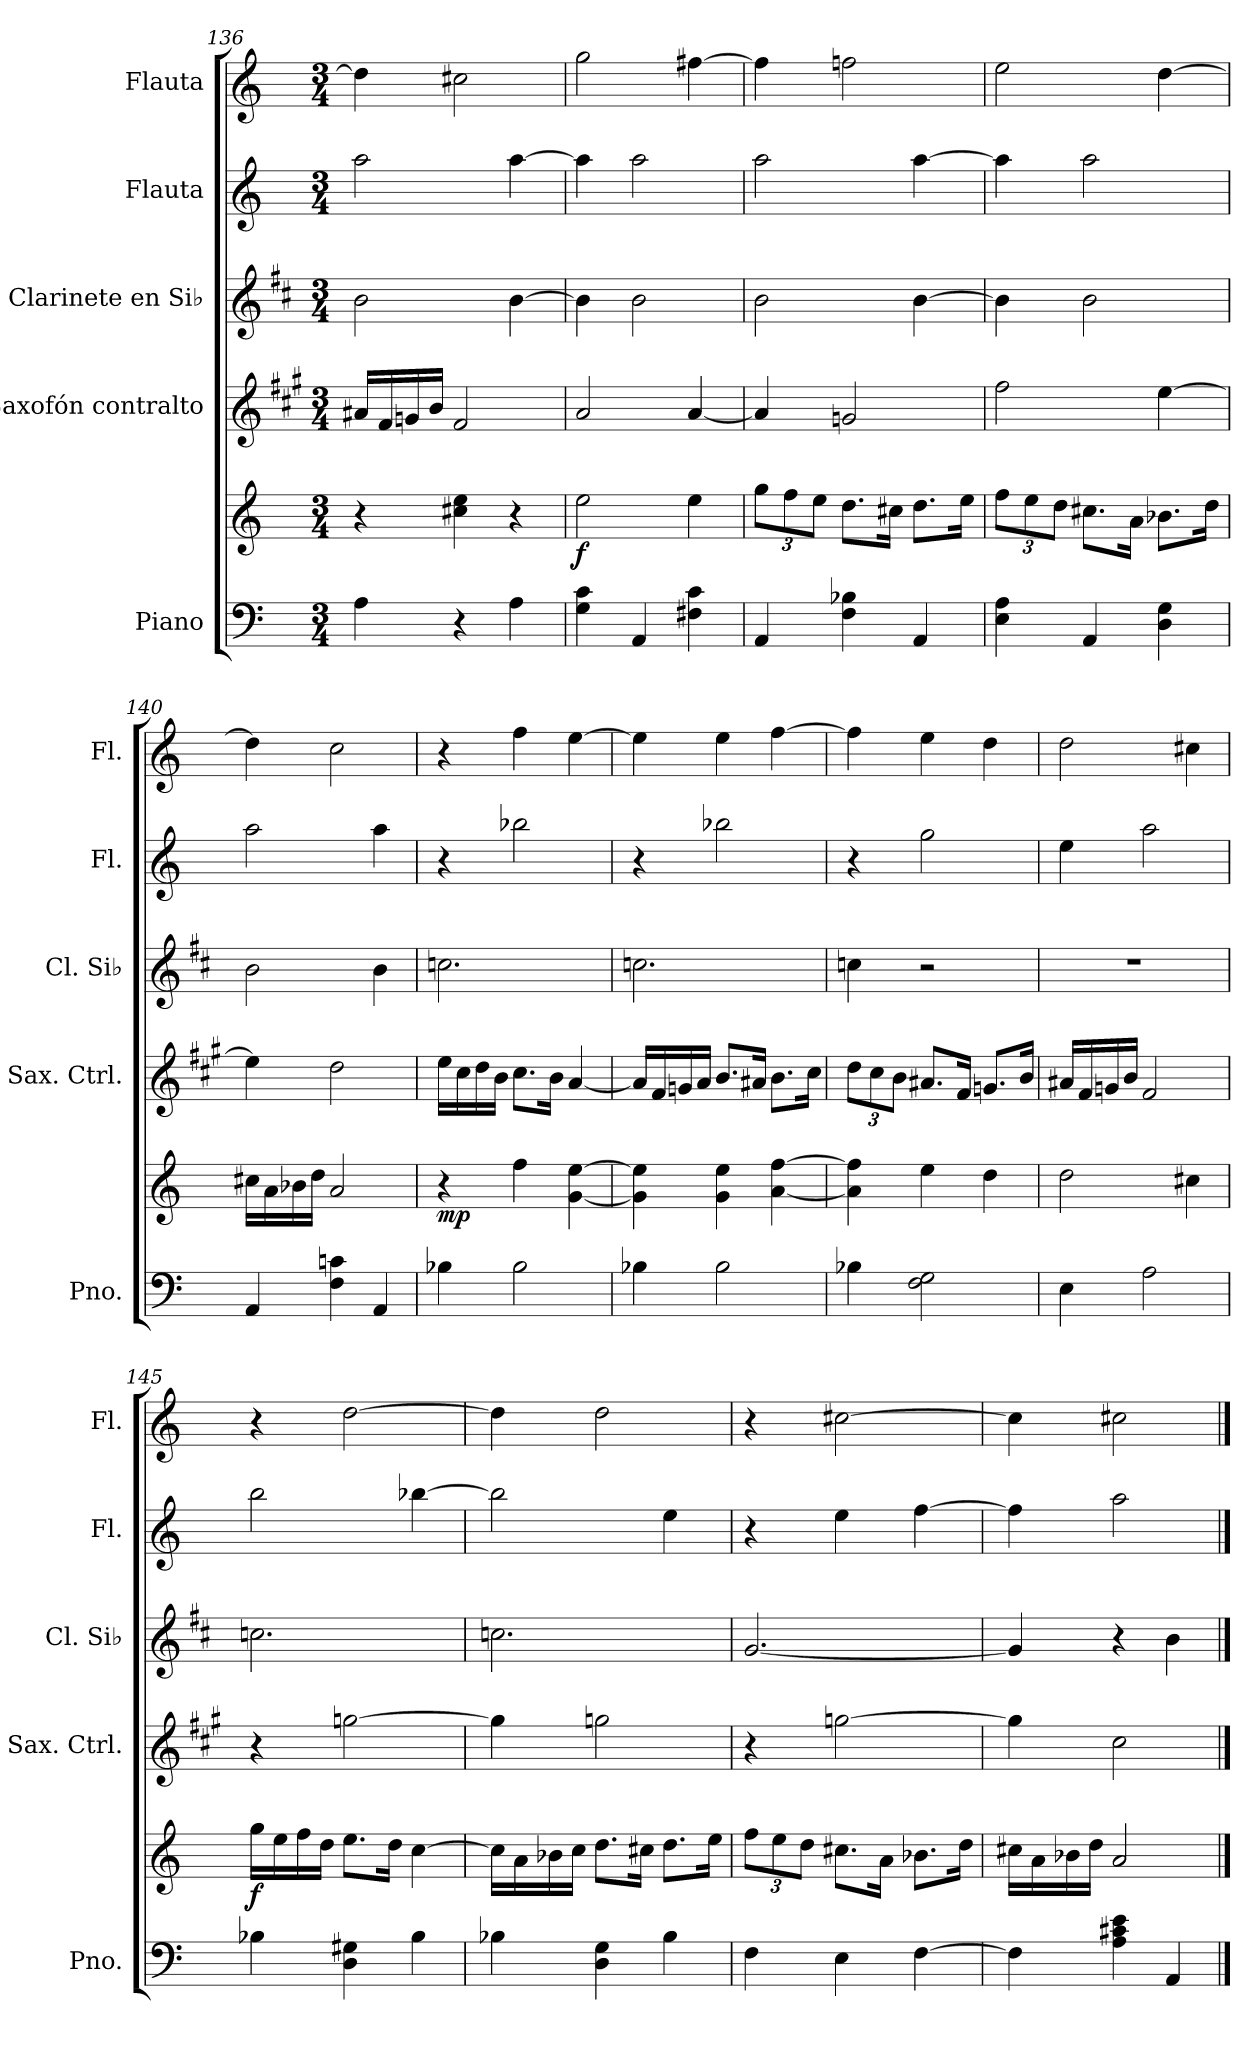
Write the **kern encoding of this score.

**kern	**kern	**dynam	**kern	**kern	**kern	**kern
*part5	*part5	*part5	*part4	*part3	*part2	*part1
*staff6	*staff5	*staff5/6	*staff4	*staff3	*staff2	*staff1
*I"Piano	*	*	*I"Saxofón contralto	*I"Clarinete en Si♭	*I"Flauta	*I"Flauta
*I'Pno.	*	*	*I'Sax. Ctrl.	*I'Cl. Si♭	*I'Fl.	*I'Fl.
*clefF4	*clefG2	*	*clefG2	*clefG2	*clefG2	*clefG2
*	*	*	*ITrd5c9	*ITrd1c2	*	*
*k[]	*k[]	*	*k[]	*k[]	*k[]	*k[]
*M3/4	*M3/4	*	*M3/4	*M3/4	*M3/4	*M3/4
=136	=136	=136	=136	=136	=136	=136
4A\	4r	.	16c#X/LL	2a\	2aa\	4dd\]
.	.	.	16A/	.	.	.
.	.	.	16B-X/	.	.	.
.	.	.	16d/JJ	.	.	.
4r	4cc#X\ 4ee\	.	2A/	.	.	2cc#X\
4A\	4r	.	.	[4a\	[4aa\	.
!!LO:LB:g=z
=137	=137	=137	=137	=137	=137	=137
!	!	!LO:DY:b	!	!	!	!
4G\ 4c\	2ee\	f	2c/	4a\]	4aa\]	2gg\
4AA/	.	.	.	2a\	2aa\	.
4F#X\ 4c\	4ee\	.	[4c/	.	.	[4ff#X\
=138	=138	=138	=138	=138	=138	=138
*	*Xbrackettup	*	*	*	*	*
4AA/	12gg\L	.	4c/]	2a\	2aa\	4ff#\]
.	12ff\	.	.	.	.	.
.	12ee\J	.	.	.	.	.
4F\ 4B-X\	8.dd\L	.	2B-X/	.	.	2ffn\
.	16cc#X\Jk	.	.	.	.	.
4AA/	8.dd\L	.	.	[4a\	[4aa\	.
.	16ee\Jk	.	.	.	.	.
=139	=139	=139	=139	=139	=139	=139
4E\ 4A\	12ff\L	.	2a\	4a\]	4aa\]	2ee\
.	12ee\	.	.	.	.	.
.	12dd\J	.	.	.	.	.
4AA/	8.cc#X\L	.	.	2a\	2aa\	.
.	16a\Jk	.	.	.	.	.
4D\ 4G\	8.b-X\L	.	[4g\	.	.	[4dd\
.	16dd\Jk	.	.	.	.	.
=140	=140	=140	=140	=140	=140	=140
4AA/	16cc#X\LL	.	4g\]	2a\	2aa\	4dd\]
.	16a\	.	.	.	.	.
.	16b-X\	.	.	.	.	.
.	16dd\JJ	.	.	.	.	.
4F\ 4cn\	2a/	.	2f\	.	.	2cc\
4AA/	.	.	.	4a\	4aa\	.
=141	=141	=141	=141	=141	=141	=141
!	!	!LO:DY:b	!	!	!	!
4B-X\	4r	mp	16g\LL	2.b-X\	4r	4r
.	.	.	16e\	.	.	.
.	.	.	16f\	.	.	.
.	.	.	16d\JJ	.	.	.
2B-\	4ff\	.	8.e\L	.	2bb-X\	4ff\
.	.	.	16d\Jk	.	.	.
.	[4g\ [4ee\	.	[4c/	.	.	[4ee\
!!LO:PB:g=z
=142	=142	=142	=142	=142	=142	=142
4B-X\	4g\] 4ee\]	.	16c/LL]	2.b-X\	4r	4ee\]
.	.	.	16A/	.	.	.
.	.	.	16B-X/	.	.	.
.	.	.	16c/JJ	.	.	.
2B-\	4g\ 4ee\	.	8.d/L	.	2bb-X\	4ee\
.	.	.	16c#X/Jk	.	.	.
.	[4a\ [4ff\	.	8.d\L	.	.	[4ff\
.	.	.	16e\Jk	.	.	.
=143	=143	=143	=143	=143	=143	=143
*	*	*	*Xbrackettup	*	*	*
4B-X\	4a\] 4ff\]	.	12f\L	4b-X\	4r	4ff\]
.	.	.	12e\	.	.	.
.	.	.	12d\J	.	.	.
2F\ 2G\	4ee\	.	8.c#X/L	2r	2gg\	4ee\
.	.	.	16A/Jk	.	.	.
.	4dd\	.	8.B-X/L	.	.	4dd\
.	.	.	16d/Jk	.	.	.
=144	=144	=144	=144	=144	=144	=144
4E\	2dd\	.	16c#X/LL	2.r	4ee\	2dd\
.	.	.	16A/	.	.	.
.	.	.	16B-X/	.	.	.
.	.	.	16d/JJ	.	.	.
2A\	.	.	2A/	.	2aa\	.
.	4cc#X\	.	.	.	.	4cc#X\
=145	=145	=145	=145	=145	=145	=145
!	!	!LO:DY:b	!	!	!	!
4B-X\	16gg\LL	f	4r	2.b-X\	2bb\	4r
.	16ee\	.	.	.	.	.
.	16ff\	.	.	.	.	.
.	16dd\JJ	.	.	.	.	.
4D\ 4G#X\	8.ee\L	.	[2b-X\	.	.	[2dd\
.	16dd\Jk	.	.	.	.	.
4B-\	[4cc\	.	.	.	[4bb-X\	.
!!LO:LB:g=z
=146	=146	=146	=146	=146	=146	=146
4B-X\	16cc\LL]	.	4b-\]	2.b-X\	2bb-\]	4dd\]
.	16a\	.	.	.	.	.
.	16b-X\	.	.	.	.	.
.	16cc\JJ	.	.	.	.	.
4D\ 4G\	8.dd\L	.	2b-X\	.	.	2dd\
.	16cc#X\Jk	.	.	.	.	.
4B-\	8.dd\L	.	.	.	4ee\	.
.	16ee\Jk	.	.	.	.	.
=147	=147	=147	=147	=147	=147	=147
4F\	12ff\L	.	4r	[2.f/	4r	4r
.	12ee\	.	.	.	.	.
.	12dd\J	.	.	.	.	.
4E\	8.cc#X\L	.	[2b-X\	.	4ee\	[2cc#X\
.	16a\Jk	.	.	.	.	.
[4F\	8.b-X\L	.	.	.	[4ff\	.
.	16dd\Jk	.	.	.	.	.
=148	=148	=148	=148	=148	=148	=148
4F\]	16cc#X\LL	.	4b-\]	4f/]	4ff\]	4cc#\]
.	16a\	.	.	.	.	.
.	16b-X\	.	.	.	.	.
.	16dd\JJ	.	.	.	.	.
4A\ 4c#X\ 4e\	2a/	.	2e\	4r	2aa\	2cc#X\
4AA/	.	.	.	4a\	.	.
==	==	==	==	==	==	==
*-	*-	*-	*-	*-	*-	*-
